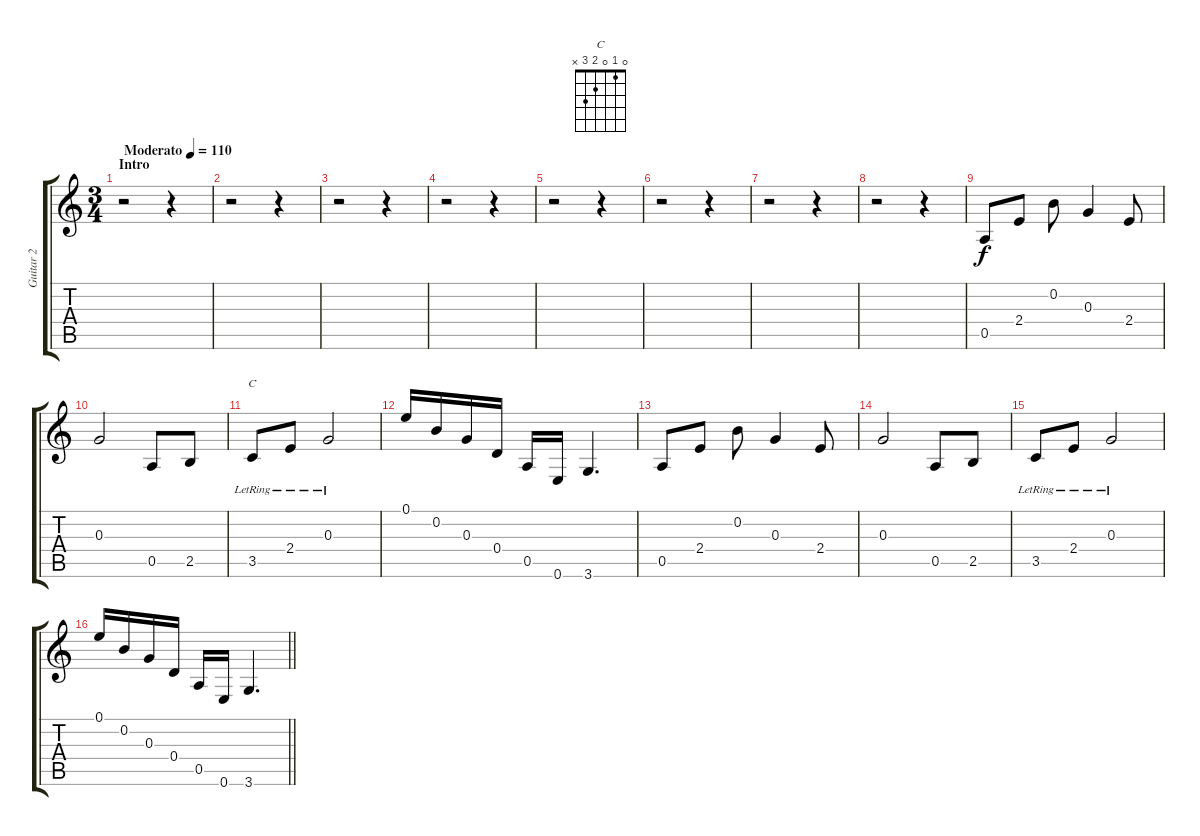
\track ("Guitar 2" "Guitar 2") {instrument acousticguitarsteel}
\staff {score tabs}
\tuning (E4 B3 G3 D3 A2 E2) {hide}
\chord ("C" 0 1 0 2 3 x)
\ts (3 4)
\section ("" "Intro")
\tempo (110 "Moderato")
\clef g2
\ks c
r.2{dy f instrument acousticguitarsteel} r.4 |
r.2 r.4 |
r.2 r.4 |
r.2 r.4 |
r.2 r.4 |
r.2 r.4 |
r.2 r.4 |
r.2 r.4 |
0.5.8 2.4.8 0.2.8 0.3.4 2.4.8 |
0.3.2 0.5.8 2.5.8 |
3.5{lr}.8{ch "C"} 2.4{lr}.8 0.3{lr}.2 |
0.1.16 0.2.16 0.3.16 0.4.16 0.5.16 0.6.16 3.6.4{d} |
0.5.8 2.4.8 0.2.8 0.3.4 2.4.8 |
0.3.2 0.5.8 2.5.8 |
3.5{lr}.8 2.4{lr}.8 0.3{lr}.2 |
\barLineRight lightlight
0.1.16 0.2.16 0.3.16 0.4.16 0.5.16 0.6.16 3.6.4{d}
